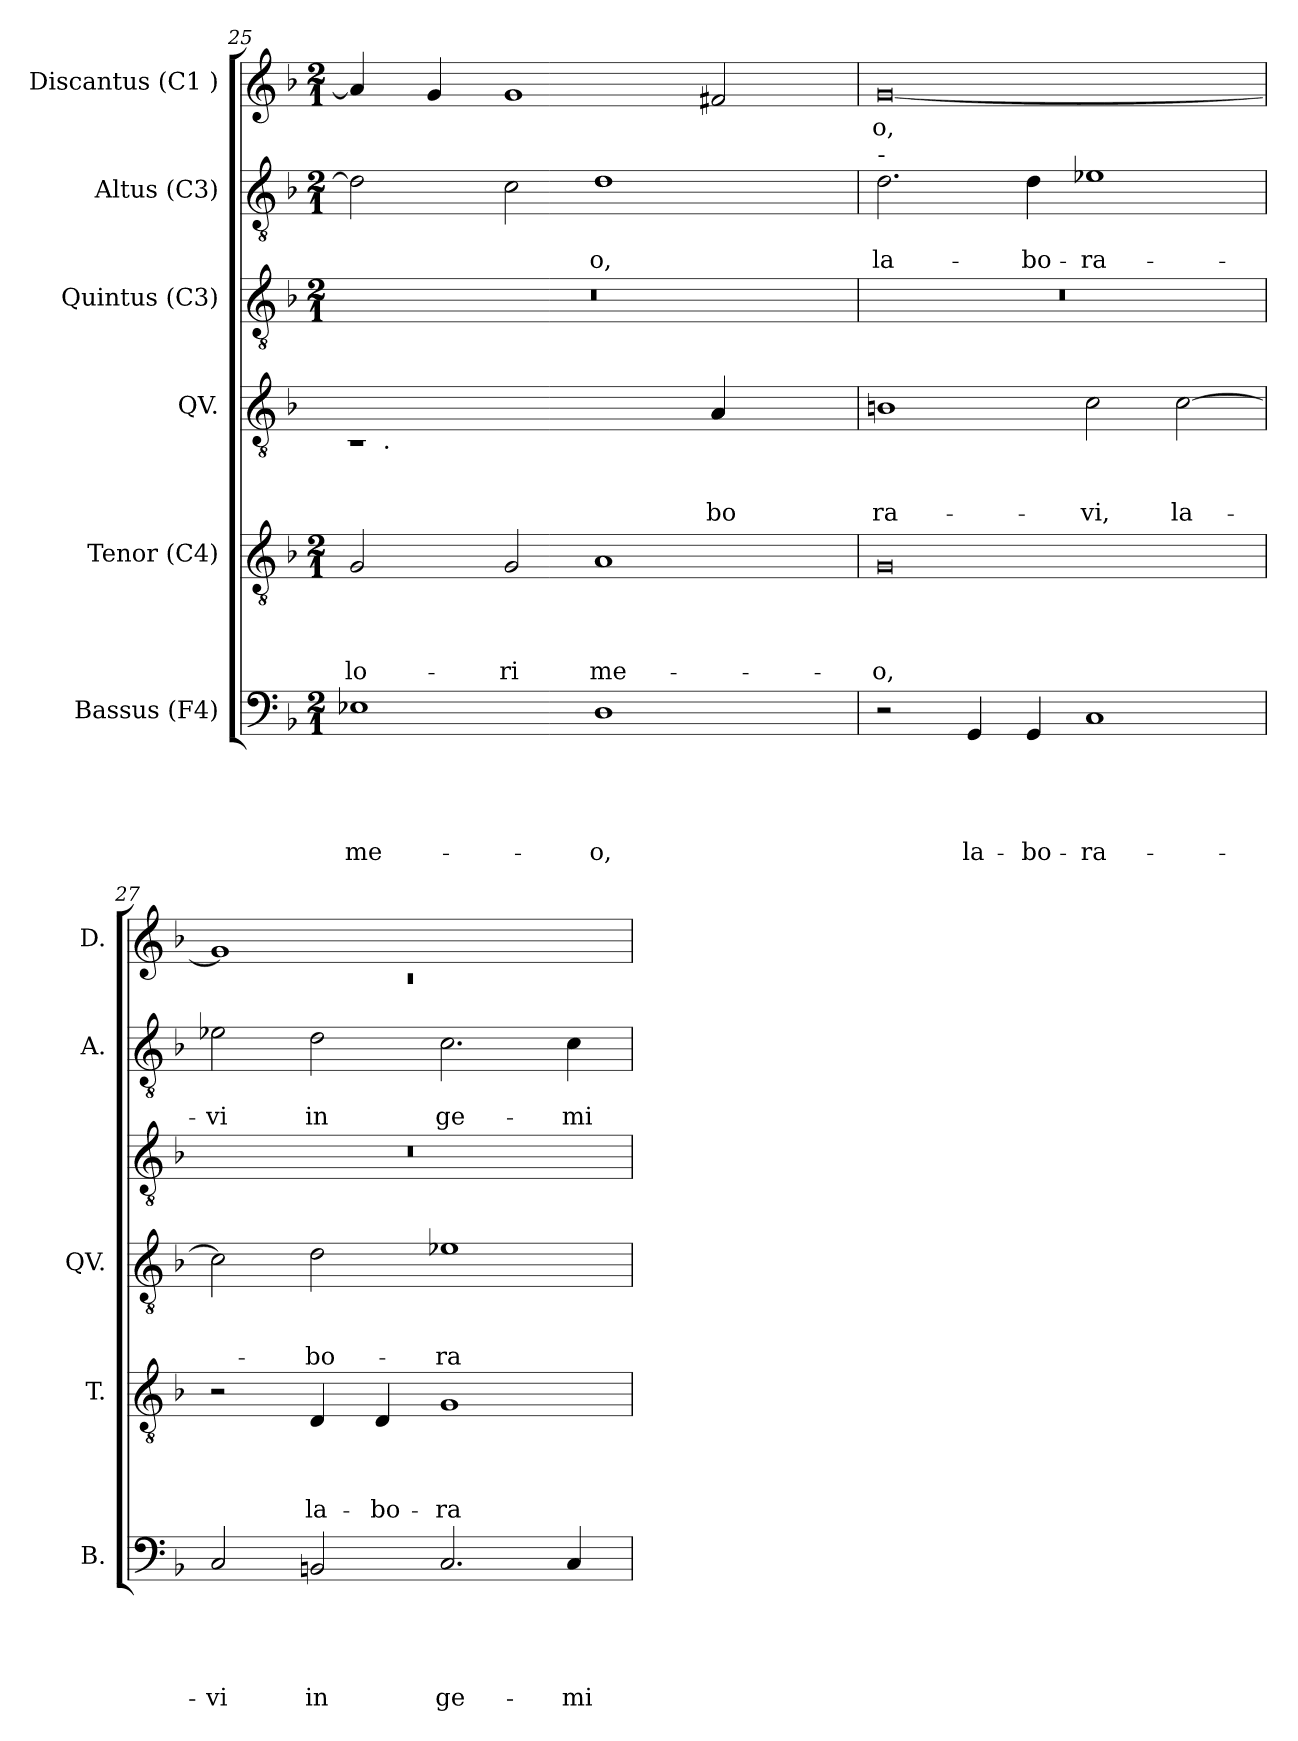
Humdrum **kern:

**kern	**text	**text	**text	**text	**text	**kern	**text	**text	**text	**text	**kern	**text	**text	**text	**kern	**kern	**text	**text	**kern	**text
*part6	*part6	*part6	*part6	*part6	*part6	*part5	*part5	*part5	*part5	*part5	*part4	*part4	*part4	*part4	*part3	*part2	*part2	*part2	*part1	*part1
*staff6	*staff6	*staff6	*staff6	*staff6	*staff6	*staff5	*staff5	*staff5	*staff5	*staff5	*staff4	*staff4	*staff4	*staff4	*staff3	*staff2	*staff2	*staff2	*staff1	*staff1
*I"Bassus (F4)	*	*	*	*	*	*I"Tenor (C4)	*	*	*	*	*I"QV.	*	*	*	*I"Quintus (C3)	*I"Altus (C3)	*	*	*I"Discantus (C1 )	*
*I'B.	*	*	*	*	*	*I'T.	*	*	*	*	*I'QV.	*	*	*	*	*I'A.	*	*	*I'D.	*
*clefF4	*	*	*	*	*	*clefGv2	*	*	*	*	*clefGv2	*	*	*	*clefGv2	*clefGv2	*	*	*clefG2	*
*k[b-]	*	*	*	*	*	*k[b-]	*	*	*	*	*k[b-]	*	*	*	*k[b-]	*k[b-]	*	*	*k[b-]	*
*F:	*	*	*	*	*	*F:	*	*	*	*	*F:	*	*	*	*F:	*F:	*	*	*F:	*
*M2/1	*	*	*	*	*	*M2/1	*	*	*	*	*	*	*	*	*M2/1	*M2/1	*	*	*M2/1	*
=25	=25	=25	=25	=25	=25	=25	=25	=25	=25	=25	=25	=25	=25	=25	=25	=25	=25	=25	=25	=25
!	!	!	!	!	!LO:LY:b	!	!	!	!	!LO:LY:b	!	!	!	!	!	!	!	!	!	!
*	*	*	*	*	*	*	*	*	*	*	*^	*	*	*	*	*	*	*	*	*
*	*	*	*	*	*	*	*	*	*	*	*	*^	*	*	*	*	*	*	*	*	*
1E-X	.	.	.	.	me-	2G/	.	.	.	-lo-	16.ryy	1rC	1.ryy	.	.	.	0r	2d\]	.	.	4a/]	.
!	!	!	!	!	!	!	!	!	!	!	!LO:TX:b:t=.	!	!	!	!	!	!	!	!	!	!	!
.	.	.	.	.	.	.	.	.	.	.	4ryy	.	.	.	.	.	.	.	.	.	.	.
.	.	.	.	.	.	.	.	.	.	.	.	.	.	.	.	.	.	.	.	.	4g/	.
.	.	.	.	.	.	.	.	.	.	.	1ryy	.	.	.	.	.	.	.	.	.	.	.
!	!	!	!	!	!	!	!	!	!	!LO:LY:b	!	!	!	!	!	!	!	!	!	!	!	!
.	.	.	.	.	.	2G/	.	.	.	-ri	.	.	.	.	.	.	.	2c\	.	.	1g	.
!	!	!	!	!	!LO:LY:b	!	!	!	!	!LO:LY:b	!	!	!	!	!	!	!	!	!	!LO:LY:b	!	!
1D	.	.	.	.	-o,	1A	.	.	.	me-	.	2ryy	.	.	.	.	.	1d	.	-o,	.	.
.	.	.	.	.	.	.	.	.	.	.	2ryy	.	.	.	.	.	.	.	.	.	.	.
!	!	!	!	!	!	!	!	!	!	!	!	!	!	!	!	!LO:LY:b	!	!	!	!	!	!
!	!	!	!	!	!	!	!	!	!	!	!	!	!	!	!	!LO:LY:b	!	!	!	!	!	!
.	.	.	.	.	.	.	.	.	.	.	.	4A/	4A/	.	.	-bo-	.	.	.	.	2f#X/	.
.	.	.	.	.	.	.	.	.	.	.	.	4ryy	4ryy	.	.	.	.	.	.	.	.	.
.	.	.	.	.	.	.	.	.	.	.	8ryy	.	.	.	.	.	.	.	.	.	.	.
.	.	.	.	.	.	.	.	.	.	.	32ryy	.	.	.	.	.	.	.	.	.	.	.
*	*	*	*	*	*	*	*	*	*	*	*v	*v	*v	*	*	*	*	*	*	*	*	*
!!LO:PB:g=z
=26	=26	=26	=26	=26	=26	=26	=26	=26	=26	=26	=26	=26	=26	=26	=26	=26	=26	=26	=26	=26
!	!	!	!	!	!	!	!	!	!	!	!	!	!	!	!	!LO:TX:a:t=-	!	!	!	!
!	!	!	!	!	!	!	!	!	!	!LO:LY:b:rj	!	!	!	!LO:LY:b	!	!	!	!LO:LY:b	!	!LO:LY:b:rj
2r	.	.	.	.	.	0G	.	.	.	-o,	1Bn	.	.	-ra-	0r	2.d\	.	la-	[<0g	-o,
!	!	!	!	!	!LO:LY:b	!	!	!	!	!	!	!	!	!	!	!	!	!	!	!
4GG/	.	.	.	.	la-	.	.	.	.	.	.	.	.	.	.	.	.	.	.	.
!	!	!	!	!	!LO:LY:b	!	!	!	!	!	!	!	!	!	!	!	!	!LO:LY:b	!	!
4GG/	.	.	.	.	-bo-	.	.	.	.	.	.	.	.	.	.	4d\	.	-bo-	.	.
!	!	!	!	!	!LO:LY:b	!	!	!	!	!	!	!	!	!LO:LY:b	!	!	!	!LO:LY:b	!	!
1C	.	.	.	.	-ra-	.	.	.	.	.	2c\	.	.	-vi,	.	1e-X	.	-ra-	.	.
!	!	!	!	!	!	!	!	!	!	!	!	!	!	!LO:LY:b	!	!	!	!	!	!
.	.	.	.	.	.	.	.	.	.	.	[>2c\	.	.	la-	.	.	.	.	.	.
=27	=27	=27	=27	=27	=27	=27	=27	=27	=27	=27	=27	=27	=27	=27	=27	=27	=27	=27	=27	=27
*	*	*	*	*	*	*	*	*	*	*	*	*	*	*	*	*	*	*	*^	*
!	!	!	!	!	!LO:LY:b	!	!	!	!	!	!	!	!	!	!	!	!	!LO:LY:b	!	!LO:N:vis=1	!
2C/	.	.	.	.	-vi	2r	.	.	.	.	2c\]	.	.	.	0r	2e-X\	.	-vi	1g]	0rc	.
!	!	!	!	!	!LO:LY:b	!	!	!	!	!LO:LY:b	!	!	!	!LO:LY:b	!	!	!	!LO:LY:b	!	!	!
2BBn/	.	.	.	.	in	4D/	.	.	.	la-	2d\	.	.	-bo-	.	2d\	.	in	.	.	.
!	!	!	!	!	!	!	!	!	!	!LO:LY:b	!	!	!	!	!	!	!	!	!	!	!
.	.	.	.	.	.	4D/	.	.	.	-bo-	.	.	.	.	.	.	.	.	.	.	.
!	!	!	!	!	!LO:LY:b	!	!	!	!	!LO:LY:b	!	!	!	!LO:LY:b	!	!	!	!LO:LY:b	!	!	!
2.C/	.	.	.	.	ge-	1G	.	.	.	-ra-	1e-X	.	.	-ra-	.	2.c\	.	ge-	1ryy	.	.
!	!	!	!	!	!LO:LY:b	!	!	!	!	!	!	!	!	!	!	!	!	!LO:LY:b	!	!	!
4C/	.	.	.	.	-mi-	.	.	.	.	.	.	.	.	.	.	4c\	.	-mi-	.	.	.
*	*	*	*	*	*	*	*	*	*	*	*	*	*	*	*	*	*	*	*v	*v	*
=	=	=	=	=	=	=	=	=	=	=	=	=	=	=	=	=	=	=	=	=
*-	*-	*-	*-	*-	*-	*-	*-	*-	*-	*-	*-	*-	*-	*-	*-	*-	*-	*-	*-	*-
